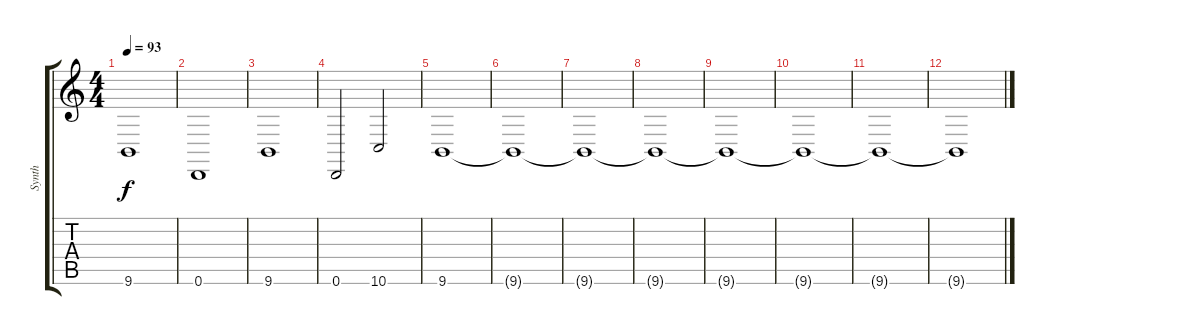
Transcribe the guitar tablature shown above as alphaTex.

\track ("Synth" "Synth") {instrument lead2sawtooth}
\staff {score tabs}
\tuning (E4 B3 G3 D3 A2 D2) {hide}
\ts (4 4)
\tempo 93
\clef g2
\ks c
9.6.1{dy f} |
0.6.1 |
9.6.1 |
0.6.2 10.6.2 |
9.6.1 |
9.6{t}.1{instrument lead2sawtooth} |
9.6{t}.1 |
9.6{t}.1 |
9.6{t}.1 |
9.6{t}.1 |
9.6{t}.1 |
9.6{t}.1
